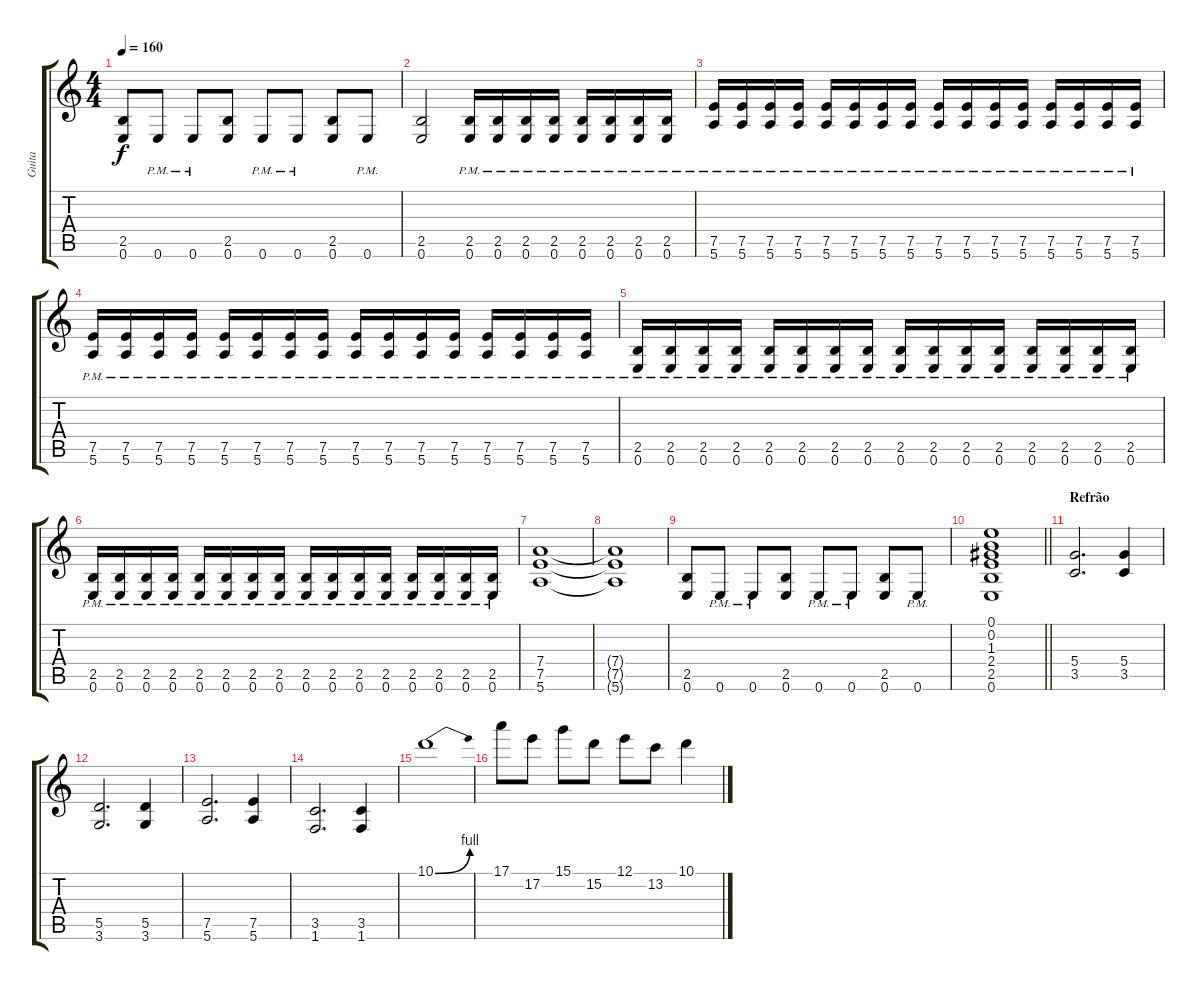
\track ("Guita" "Guita") {instrument distortionguitar}
\staff {score tabs}
\tuning (E4 B3 G3 D3 A2 E2) {hide}
\ts (4 4)
\tempo 160
\clef g2
\ks c
(2.5 0.6).8{dy f} 0.6{pm}.8 0.6{pm}.8 (2.5 0.6).8 0.6{pm}.8 0.6{pm}.8 (2.5 0.6).8 0.6{pm}.8 |
(2.5 0.6).2 (2.5{pm} 0.6{pm}).16 (2.5{pm} 0.6{pm}).16 (2.5{pm} 0.6{pm}).16 (2.5{pm} 0.6{pm}).16 (2.5{pm} 0.6{pm}).16 (2.5{pm} 0.6{pm}).16 (2.5{pm} 0.6{pm}).16 (2.5{pm} 0.6{pm}).16 |
(7.5{pm} 5.6{pm}).16 (7.5{pm} 5.6{pm}).16 (7.5{pm} 5.6{pm}).16 (7.5{pm} 5.6{pm}).16 (7.5{pm} 5.6{pm}).16 (7.5{pm} 5.6{pm}).16 (7.5{pm} 5.6{pm}).16 (7.5{pm} 5.6{pm}).16 (7.5{pm} 5.6{pm}).16 (7.5{pm} 5.6{pm}).16 (7.5{pm} 5.6{pm}).16 (7.5{pm} 5.6{pm}).16 (7.5{pm} 5.6{pm}).16 (7.5{pm} 5.6{pm}).16 (7.5{pm} 5.6{pm}).16 (7.5{pm} 5.6{pm}).16 |
(7.5{pm} 5.6{pm}).16 (7.5{pm} 5.6{pm}).16 (7.5{pm} 5.6{pm}).16 (7.5{pm} 5.6{pm}).16 (7.5{pm} 5.6{pm}).16 (7.5{pm} 5.6{pm}).16 (7.5{pm} 5.6{pm}).16 (7.5{pm} 5.6{pm}).16 (7.5{pm} 5.6{pm}).16 (7.5{pm} 5.6{pm}).16 (7.5{pm} 5.6{pm}).16 (7.5{pm} 5.6{pm}).16 (7.5{pm} 5.6{pm}).16 (7.5{pm} 5.6{pm}).16 (7.5{pm} 5.6{pm}).16 (7.5{pm} 5.6{pm}).16 |
(2.5{pm} 0.6{pm}).16 (2.5{pm} 0.6{pm}).16 (2.5{pm} 0.6{pm}).16 (2.5{pm} 0.6{pm}).16 (2.5{pm} 0.6{pm}).16 (2.5{pm} 0.6{pm}).16 (2.5{pm} 0.6{pm}).16 (2.5{pm} 0.6{pm}).16 (2.5{pm} 0.6{pm}).16 (2.5{pm} 0.6{pm}).16 (2.5{pm} 0.6{pm}).16 (2.5{pm} 0.6{pm}).16 (2.5{pm} 0.6{pm}).16 (2.5{pm} 0.6{pm}).16 (2.5{pm} 0.6{pm}).16 (2.5{pm} 0.6{pm}).16 |
(2.5{pm} 0.6{pm}).16 (2.5{pm} 0.6{pm}).16 (2.5{pm} 0.6{pm}).16 (2.5{pm} 0.6{pm}).16 (2.5{pm} 0.6{pm}).16 (2.5{pm} 0.6{pm}).16 (2.5{pm} 0.6{pm}).16 (2.5{pm} 0.6{pm}).16 (2.5{pm} 0.6{pm}).16 (2.5{pm} 0.6{pm}).16 (2.5{pm} 0.6{pm}).16 (2.5{pm} 0.6{pm}).16 (2.5{pm} 0.6{pm}).16 (2.5{pm} 0.6{pm}).16 (2.5{pm} 0.6{pm}).16 (2.5{pm} 0.6{pm}).16 |
(7.4 7.5 5.6).1 |
(7.4{t} 7.5{t} 5.6{t}).1 |
(2.5 0.6).8 0.6{pm}.8 0.6{pm}.8 (2.5 0.6).8 0.6{pm}.8 0.6{pm}.8 (2.5 0.6).8 0.6{pm}.8 |
\barLineRight lightlight
(0.1 0.2 1.3 2.4 2.5 0.6).1 |
\section ("" "Refrão")
(5.4 3.5).2{d} (5.4 3.5).4 |
(5.5 3.6).2{d} (5.5 3.6).4 |
(7.5 5.6).2{d} (7.5 5.6).4 |
(3.5 1.6).2{d} (3.5 1.6).4 |
10.1{be (bend 0 0 60 4)}.1{volume 16 instrument overdrivenguitar} |
17.1.8 17.2.8 15.1.8 15.2.8 12.1.8 13.2.8 10.1.4
